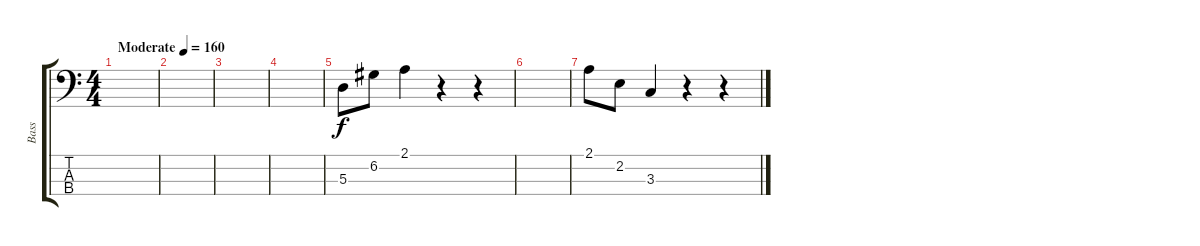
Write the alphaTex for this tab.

\track ("Bass" "Bass") {instrument electricbassfinger bank 211}
\staff {score tabs}
\tuning (G2 D2 A1 E1) {hide}
\ts (4 4)
\tempo (160 "Moderate")
\clef f4
\ks c
|
|
|
|
5.3.8 6.2.8 2.1.4 r.4 r.4 |
|
2.1.8 2.2.8 3.3.4 r.4 r.4
